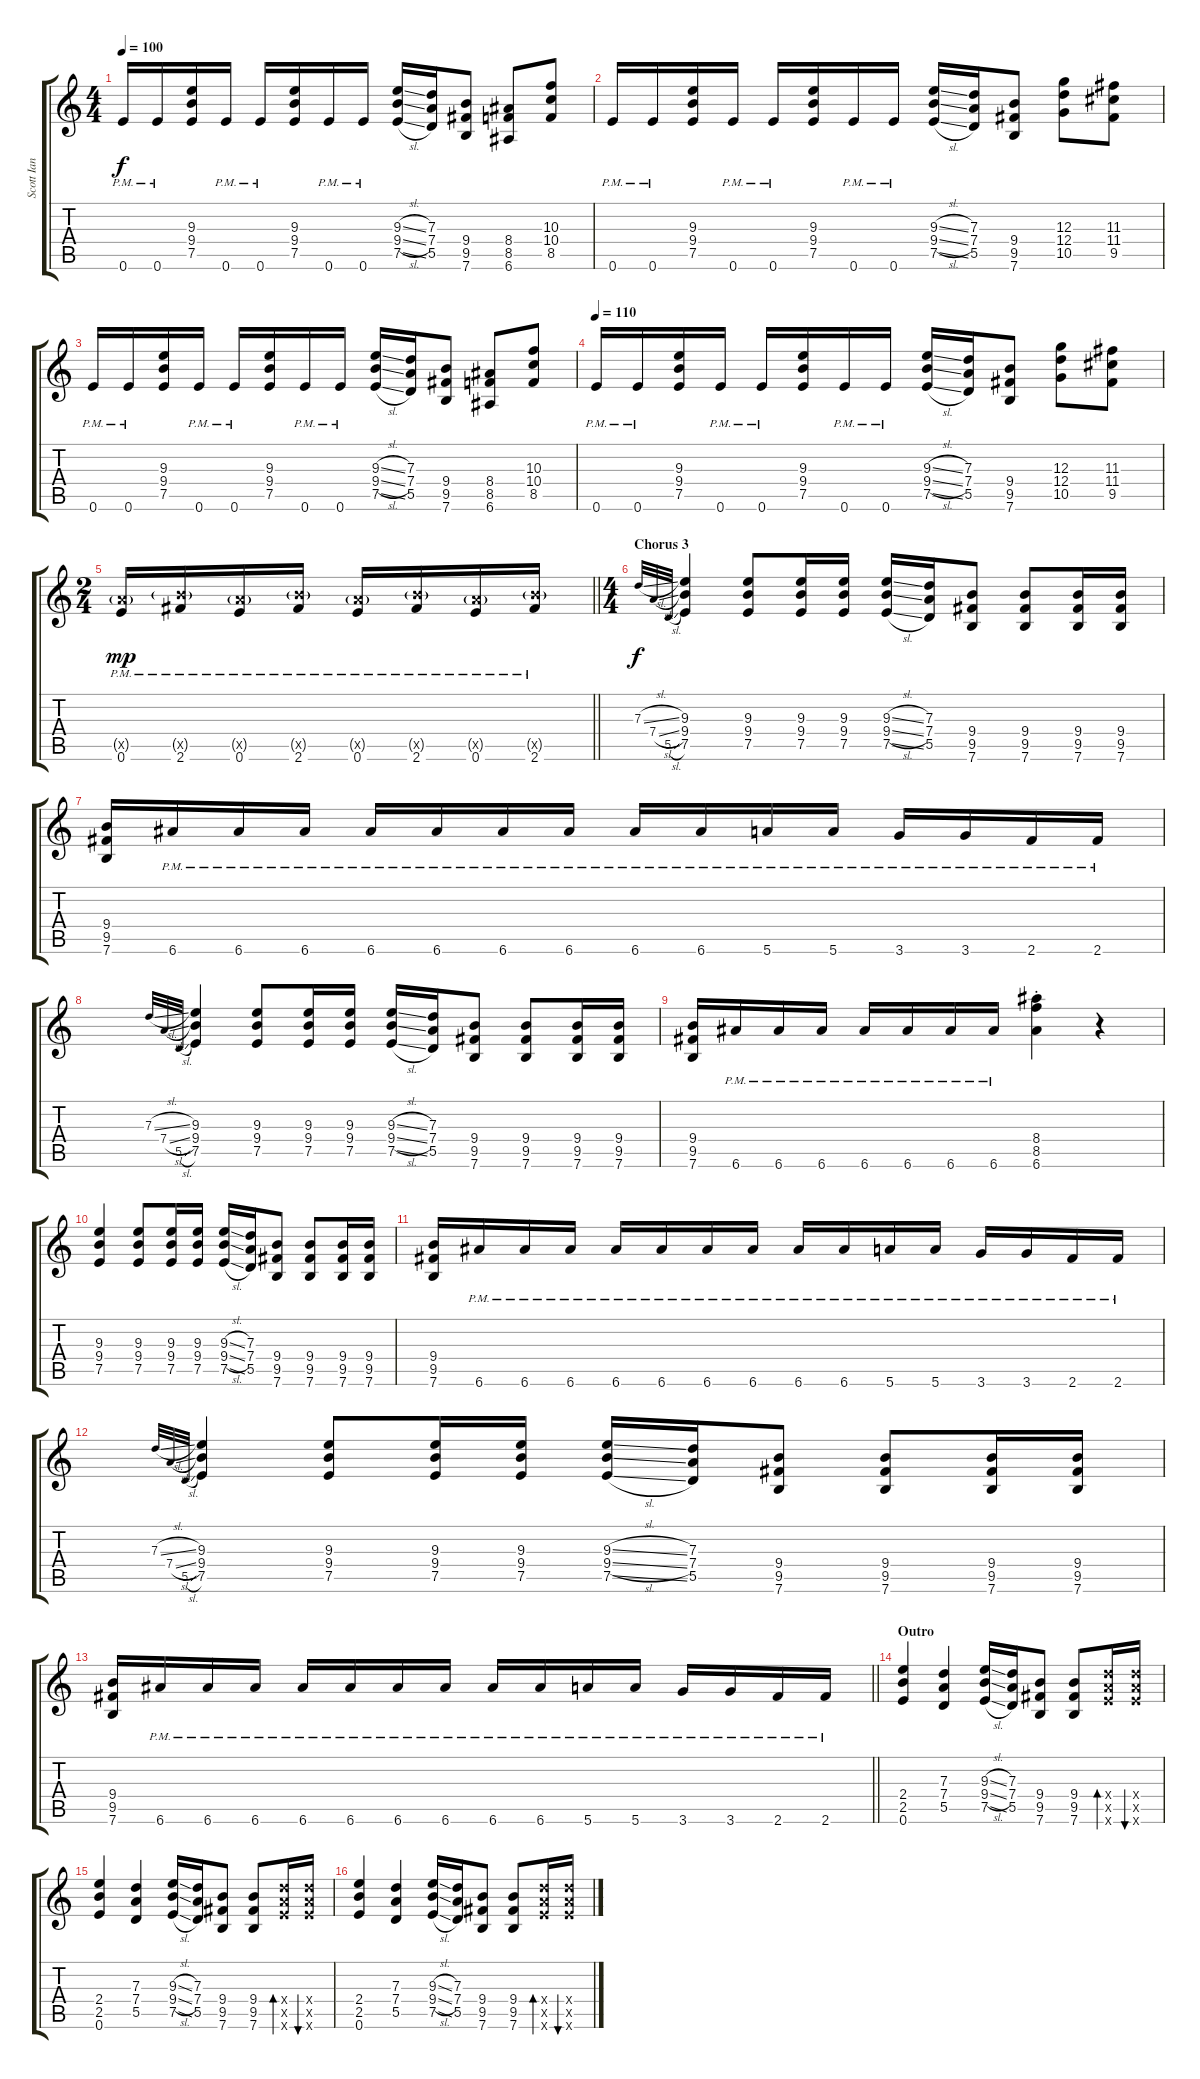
\track ("Scott Ian (Guitar Rhythm)" "Scott Ian ") {instrument overdrivenguitar}
\staff {score tabs}
\tuning (E4 B3 G3 D3 A2 E2) {hide}
\ts (4 4)
\tempo 100
\clef g2
\ks c
0.6{pm}.16{ot 8vb dy f} 0.6{pm}.16{ot 8vb} (9.3 9.4 7.5).16 0.6{pm}.16{ot 8vb} 0.6{pm}.16{ot 8vb} (9.3 9.4 7.5).16 0.6{pm}.16{ot 8vb} 0.6{pm}.16{ot 8vb} (9.3{sl} 9.4{sl} 7.5{sl}).16 (7.3 7.4 5.5).16 (9.4 9.5 7.6).8 (8.4 8.5 6.6).8 (10.3 10.4 8.5).8 |
0.6{pm}.16{ot 8vb} 0.6{pm}.16{ot 8vb} (9.3 9.4 7.5).16 0.6{pm}.16{ot 8vb} 0.6{pm}.16{ot 8vb} (9.3 9.4 7.5).16 0.6{pm}.16{ot 8vb} 0.6{pm}.16{ot 8vb} (9.3{sl} 9.4{sl} 7.5{sl}).16 (7.3 7.4 5.5).16 (9.4 9.5 7.6).8 (12.3 12.4 10.5).8 (11.3 11.4 9.5).8 |
0.6{pm}.16{ot 8vb} 0.6{pm}.16{ot 8vb} (9.3 9.4 7.5).16 0.6{pm}.16{ot 8vb} 0.6{pm}.16{ot 8vb} (9.3 9.4 7.5).16 0.6{pm}.16{ot 8vb} 0.6{pm}.16{ot 8vb} (9.3{sl} 9.4{sl} 7.5{sl}).16 (7.3 7.4 5.5).16 (9.4 9.5 7.6).8 (8.4 8.5 6.6).8 (10.3 10.4 8.5).8 |
\tempo 110
0.6{pm}.16{ot 8vb} 0.6{pm}.16{ot 8vb} (9.3 9.4 7.5).16 0.6{pm}.16{ot 8vb} 0.6{pm}.16{ot 8vb} (9.3 9.4 7.5).16 0.6{pm}.16{ot 8vb} 0.6{pm}.16{ot 8vb} (9.3{sl} 9.4{sl} 7.5{sl}).16 (7.3 7.4 5.5).16 (9.4 9.5 7.6).8 (12.3 12.4 10.5).8 (11.3 11.4 9.5).8 |
\ts (2 4)
\barLineRight lightlight
(0.5{g x} 0.6{pm}).16{ot 8vb dy mp} (2.5{g x} 2.6{pm}).16{ot 8vb} (0.5{g x} 0.6{pm}).16{ot 8vb} (2.5{g x} 2.6{pm}).16{ot 8vb} (0.5{g x} 0.6{pm}).16{ot 8vb} (2.5{g x} 2.6{pm}).16{ot 8vb} (0.5{g x} 0.6{pm}).16{ot 8vb} (2.5{g x} 2.6{pm}).16{ot 8vb} |
\ts (4 4)
\section ("" "Chorus 3")
7.3{sl}.32{gr onbeat dy f} 7.4{sl}.32{gr onbeat} 5.5{sl}.32{gr onbeat} (9.3 9.4 7.5).4 (9.3 9.4 7.5).8 (9.3 9.4 7.5).16 (9.3 9.4 7.5).16 (9.3{sl} 9.4{sl} 7.5{sl}).16 (7.3 7.4 5.5).16 (9.4 9.5 7.6).8 (9.4 9.5 7.6).8 (9.4 9.5 7.6).16 (9.4 9.5 7.6).16 |
(9.4 9.5 7.6).16 6.6{pm}.16{ot 8vb} 6.6{pm}.16{ot 8vb} 6.6{pm}.16{ot 8vb} 6.6{pm}.16{ot 8vb} 6.6{pm}.16{ot 8vb} 6.6{pm}.16{ot 8vb} 6.6{pm}.16{ot 8vb} 6.6{pm}.16{ot 8vb} 6.6{pm}.16{ot 8vb} 5.6{pm}.16{ot 8vb} 5.6{pm}.16{ot 8vb} 3.6{pm}.16{ot 8vb} 3.6{pm}.16{ot 8vb} 2.6{pm}.16{ot 8vb} 2.6{pm}.16{ot 8vb} |
7.3{sl}.32{gr onbeat} 7.4{sl}.32{gr onbeat} 5.5{sl}.32{gr onbeat} (9.3 9.4 7.5).4 (9.3 9.4 7.5).8 (9.3 9.4 7.5).16 (9.3 9.4 7.5).16 (9.3{sl} 9.4{sl} 7.5{sl}).16 (7.3 7.4 5.5).16 (9.4 9.5 7.6).8 (9.4 9.5 7.6).8 (9.4 9.5 7.6).16 (9.4 9.5 7.6).16 |
(9.4 9.5 7.6).16 6.6{pm}.16{ot 8vb} 6.6{pm}.16{ot 8vb} 6.6{pm}.16{ot 8vb} 6.6{pm}.16{ot 8vb} 6.6{pm}.16{ot 8vb} 6.6{pm}.16{ot 8vb} 6.6{pm}.16{ot 8vb} (8.4{st} 8.5{st} 6.6{st}).4{ot 8vb} r.4 |
(9.3 9.4 7.5).4 (9.3 9.4 7.5).8 (9.3 9.4 7.5).16 (9.3 9.4 7.5).16 (9.3{sl} 9.4{sl} 7.5{sl}).16 (7.3 7.4 5.5).16 (9.4 9.5 7.6).8 (9.4 9.5 7.6).8 (9.4 9.5 7.6).16 (9.4 9.5 7.6).16 |
(9.4 9.5 7.6).16 6.6{pm}.16{ot 8vb} 6.6{pm}.16{ot 8vb} 6.6{pm}.16{ot 8vb} 6.6{pm}.16{ot 8vb} 6.6{pm}.16{ot 8vb} 6.6{pm}.16{ot 8vb} 6.6{pm}.16{ot 8vb} 6.6{pm}.16{ot 8vb} 6.6{pm}.16{ot 8vb} 5.6{pm}.16{ot 8vb} 5.6{pm}.16{ot 8vb} 3.6{pm}.16{ot 8vb} 3.6{pm}.16{ot 8vb} 2.6{pm}.16{ot 8vb} 2.6{pm}.16{ot 8vb} |
7.3{sl}.32{gr onbeat} 7.4{sl}.32{gr onbeat} 5.5{sl}.32{gr onbeat} (9.3 9.4 7.5).4 (9.3 9.4 7.5).8 (9.3 9.4 7.5).16 (9.3 9.4 7.5).16 (9.3{sl} 9.4{sl} 7.5{sl}).16 (7.3 7.4 5.5).16 (9.4 9.5 7.6).8 (9.4 9.5 7.6).8 (9.4 9.5 7.6).16 (9.4 9.5 7.6).16 |
\barLineRight lightlight
(9.4 9.5 7.6).16 6.6{pm}.16{ot 8vb} 6.6{pm}.16{ot 8vb} 6.6{pm}.16{ot 8vb} 6.6{pm}.16{ot 8vb} 6.6{pm}.16{ot 8vb} 6.6{pm}.16{ot 8vb} 6.6{pm}.16{ot 8vb} 6.6{pm}.16{ot 8vb} 6.6{pm}.16{ot 8vb} 5.6{pm}.16{ot 8vb} 5.6{pm}.16{ot 8vb} 3.6{pm}.16{ot 8vb} 3.6{pm}.16{ot 8vb} 2.6{pm}.16{ot 8vb} 2.6{pm}.16{ot 8vb} |
\section ("" "Outro")
(2.4 2.5 0.6).4{ot 8vb} (7.3 7.4 5.5).4 (9.3{sl} 9.4{sl} 7.5{sl}).16 (7.3 7.4 5.5).16 (9.4 9.5 7.6).8 (9.4 9.5 7.6).8 (0.4{x} 0.5{x} 0.6{x}).16{bd 120 ot 8vb} (0.4{x} 0.5{x} 0.6{x}).16{bu 120 ot 8vb} |
(2.4 2.5 0.6).4{ot 8vb} (7.3 7.4 5.5).4 (9.3{sl} 9.4{sl} 7.5{sl}).16 (7.3 7.4 5.5).16 (9.4 9.5 7.6).8 (9.4 9.5 7.6).8 (0.4{x} 0.5{x} 0.6{x}).16{bd 120 ot 8vb} (0.4{x} 0.5{x} 0.6{x}).16{bu 120 ot 8vb} |
(2.4 2.5 0.6).4{ot 8vb} (7.3 7.4 5.5).4 (9.3{sl} 9.4{sl} 7.5{sl}).16 (7.3 7.4 5.5).16 (9.4 9.5 7.6).8 (9.4 9.5 7.6).8 (0.4{x} 0.5{x} 0.6{x}).16{bd 120 ot 8vb} (0.4{x} 0.5{x} 0.6{x}).16{bu 120 ot 8vb}
